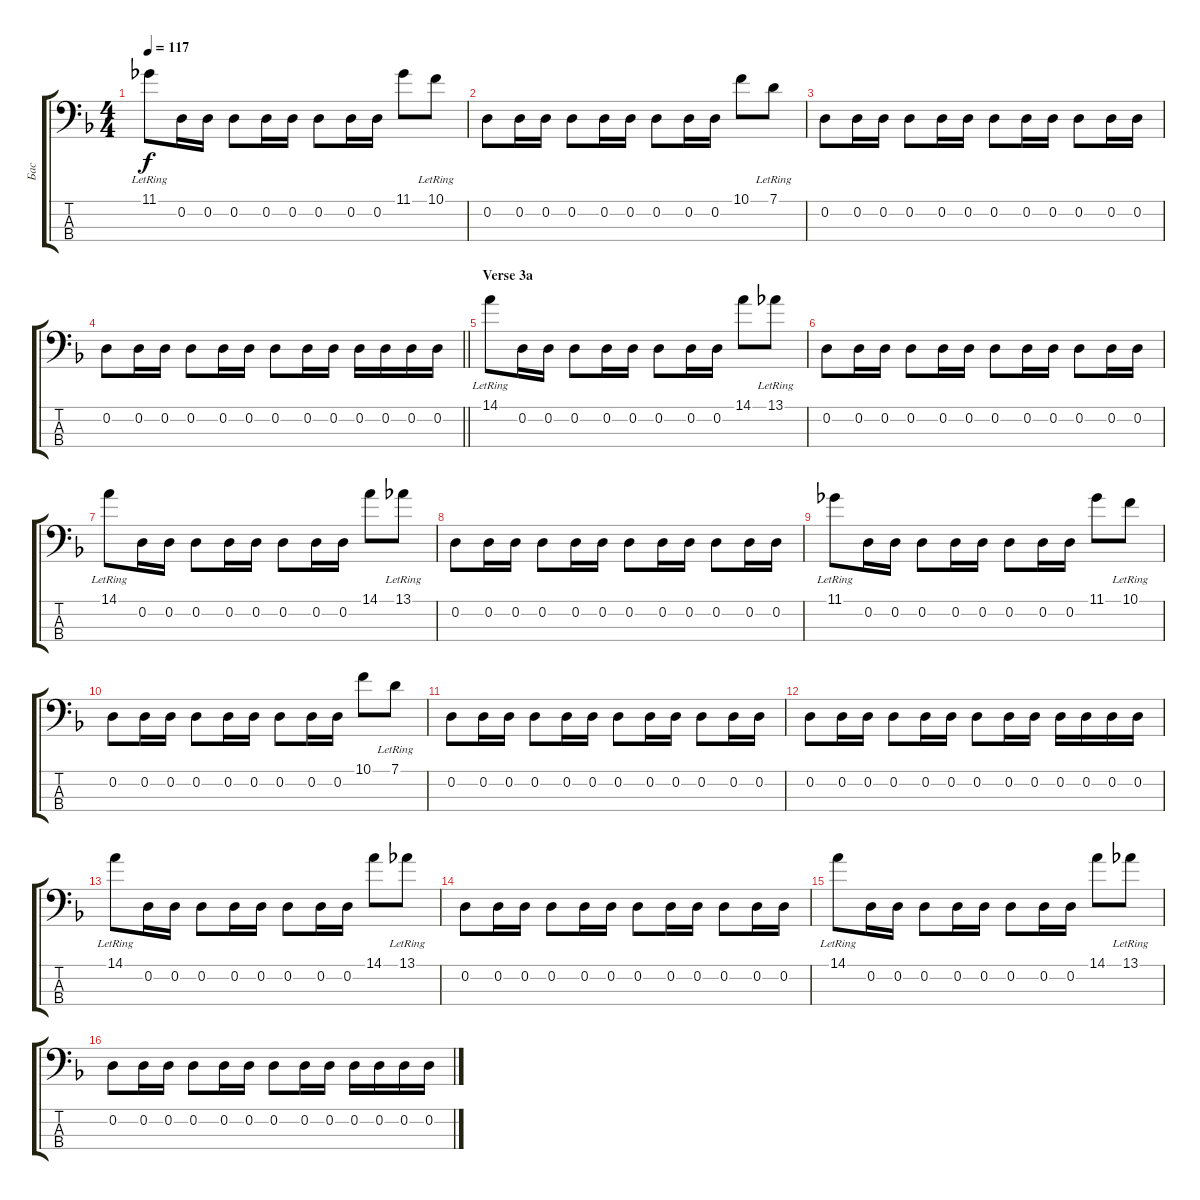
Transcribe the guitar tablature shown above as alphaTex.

\track ("Бас" "Бас") {instrument electricbassfinger}
\staff {score tabs}
\tuning (G2 D2 A1 E1) {hide}
\ts (4 4)
\tempo 117
\clef f4
\ks dminor
11.1{lr}.8{dy f} 0.2.16 0.2.16 0.2.8 0.2.16 0.2.16 0.2.8 0.2.16 0.2.16 11.1.8 10.1{lr}.8 |
0.2.8 0.2.16 0.2.16 0.2.8 0.2.16 0.2.16 0.2.8 0.2.16 0.2.16 10.1.8 7.1{lr}.8 |
0.2.8 0.2.16 0.2.16 0.2.8 0.2.16 0.2.16 0.2.8 0.2.16 0.2.16 0.2.8 0.2.16 0.2.16 |
\barLineRight lightlight
0.2.8 0.2.16 0.2.16 0.2.8 0.2.16 0.2.16 0.2.8 0.2.16 0.2.16 0.2.16 0.2.16 0.2.16 0.2.16 |
\section ("" "Verse 3a")
14.1{lr}.8 0.2.16 0.2.16 0.2.8 0.2.16 0.2.16 0.2.8 0.2.16 0.2.16 14.1.8 13.1{lr}.8 |
0.2.8 0.2.16 0.2.16 0.2.8 0.2.16 0.2.16 0.2.8 0.2.16 0.2.16 0.2.8 0.2.16 0.2.16 |
14.1{lr}.8 0.2.16 0.2.16 0.2.8 0.2.16 0.2.16 0.2.8 0.2.16 0.2.16 14.1.8 13.1{lr}.8 |
0.2.8 0.2.16 0.2.16 0.2.8 0.2.16 0.2.16 0.2.8 0.2.16 0.2.16 0.2.8 0.2.16 0.2.16 |
11.1{lr}.8 0.2.16 0.2.16 0.2.8 0.2.16 0.2.16 0.2.8 0.2.16 0.2.16 11.1.8 10.1{lr}.8 |
0.2.8 0.2.16 0.2.16 0.2.8 0.2.16 0.2.16 0.2.8 0.2.16 0.2.16 10.1.8 7.1{lr}.8 |
0.2.8 0.2.16 0.2.16 0.2.8 0.2.16 0.2.16 0.2.8 0.2.16 0.2.16 0.2.8 0.2.16 0.2.16 |
0.2.8 0.2.16 0.2.16 0.2.8 0.2.16 0.2.16 0.2.8 0.2.16 0.2.16 0.2.16 0.2.16 0.2.16 0.2.16 |
14.1{lr}.8 0.2.16 0.2.16 0.2.8 0.2.16 0.2.16 0.2.8 0.2.16 0.2.16 14.1.8 13.1{lr}.8 |
0.2.8 0.2.16 0.2.16 0.2.8 0.2.16 0.2.16 0.2.8 0.2.16 0.2.16 0.2.8 0.2.16 0.2.16 |
14.1{lr}.8 0.2.16 0.2.16 0.2.8 0.2.16 0.2.16 0.2.8 0.2.16 0.2.16 14.1.8 13.1{lr}.8 |
0.2.8 0.2.16 0.2.16 0.2.8 0.2.16 0.2.16 0.2.8 0.2.16 0.2.16 0.2.16 0.2.16 0.2.16 0.2.16
